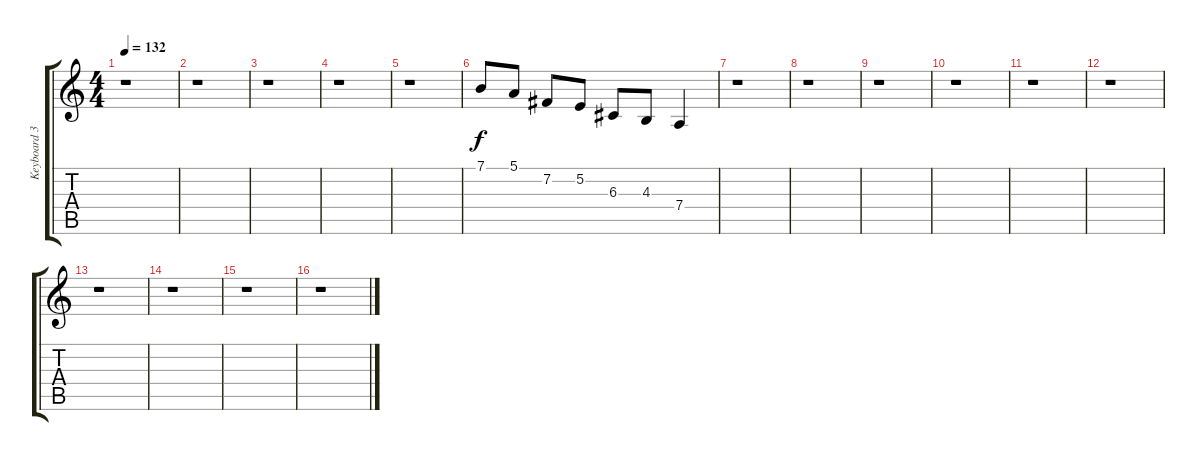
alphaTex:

\track ("Keyboard 3" "Keyboard 3") {instrument honkytonkpiano}
\staff {score tabs}
\tuning (E4 B3 G3 D3 A2 E2) {hide}
\ts (4 4)
\tempo 132
\clef g2
\ks c
r.1{dy f} |
r.1 |
r.1 |
r.1 |
r.1 |
7.1.8{instrument pad3polysynth} 5.1.8 7.2.8 5.2.8 6.3.8 4.3.8 7.4.4 |
r.1 |
r.1 |
r.1 |
r.1 |
r.1 |
r.1 |
r.1 |
r.1 |
r.1 |
r.1
